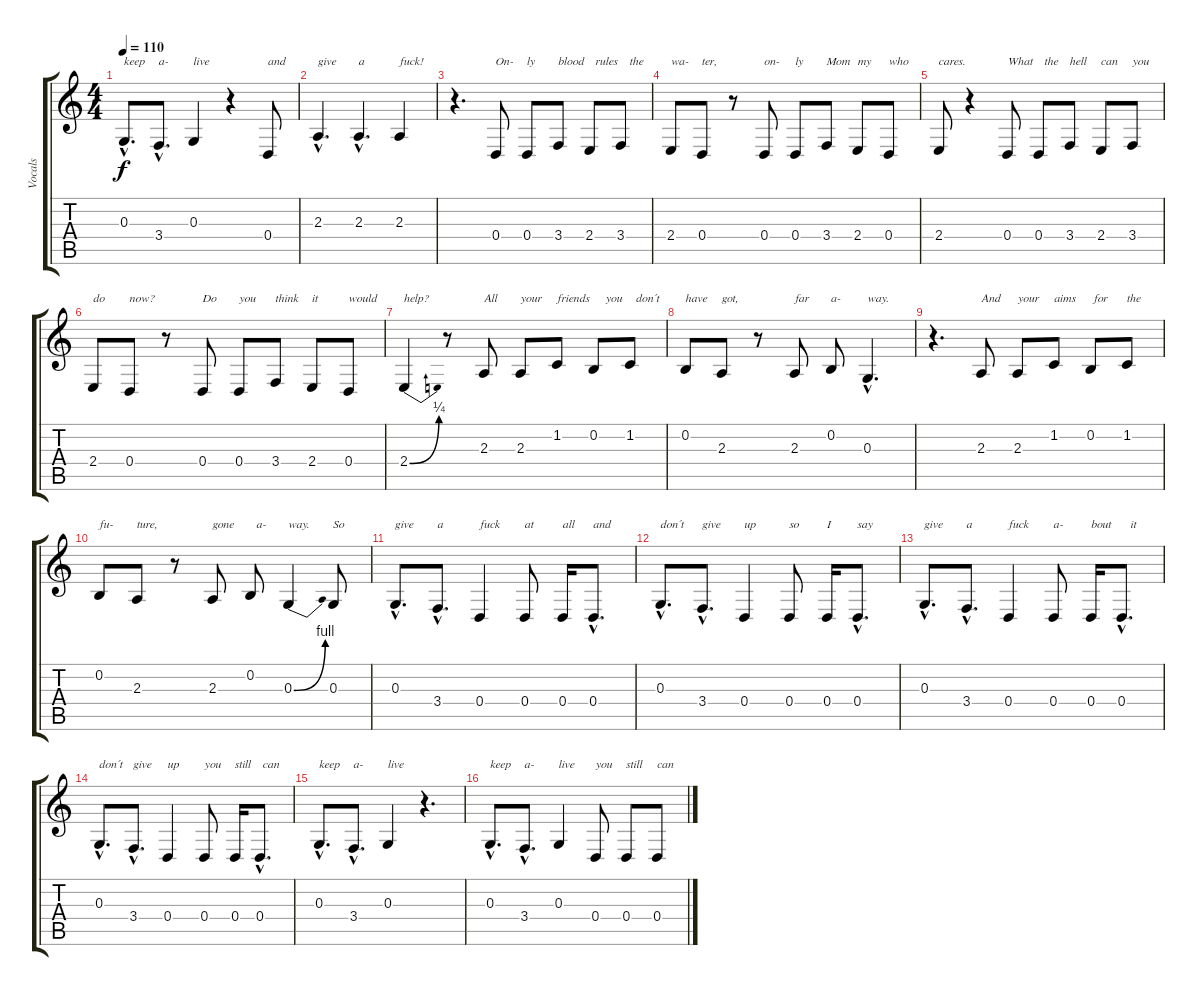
\track ("Vocals" "Vocals") {instrument lead6voice}
\staff {score tabs}
\tuning (E4 B3 G3 D3 A2 D2) {hide}
\ts (4 4)
\tempo 110
\clef g2
\ks c
0.3{hac}.8{d txt "keep" dy f} 3.4{hac}.8{d txt "a-"} 0.3.4{txt "live"} r.4 0.4.8{txt "and"} |
2.3{hac}.4{d txt "give"} 2.3{hac}.4{d txt "a"} 2.3.4{txt "fuck!"} |
r.4{d} 0.4.8{txt "On-"} 0.4.8{txt "ly"} 3.4.8{txt "blood"} 2.4.8{txt "  rules"} 3.4.8{txt "   the"} |
2.4.8{txt "wa-"} 0.4.8{txt "ter,"} r.8 0.4.8{txt "on-"} 0.4.8{txt "ly"} 3.4.8{txt "Mom"} 2.4.8{txt "my"} 0.4.8{txt "who"} |
2.4.8{txt "cares."} r.4 0.4.8{txt "What"} 0.4.8{txt "  the"} 3.4.8{txt "hell"} 2.4.8{txt "can"} 3.4.8{txt "you"} |
2.4.8{txt "do"} 0.4.8{txt "now?"} r.8 0.4.8{txt "Do"} 0.4.8{txt "you"} 3.4.8{txt "think"} 2.4.8{txt "it"} 0.4.8{txt "would"} |
2.4{be (bend 0 0 60 1)}.4{txt "help?"} r.8 2.3.8{txt "All"} 2.3.8{txt "your"} 1.2.8{txt "friends"} 0.2.8{txt "    you"} 1.2.8{txt "  don´t"} |
0.2.8{txt "have"} 2.3.8{txt "got,"} r.8 2.3.8{txt "far"} 0.2.8{txt "a-"} 0.3{hac}.4{d txt "way."} |
r.4{d} 2.3.8{txt "And"} 2.3.8{txt "your"} 1.2.8{txt "aims"} 0.2.8{txt " for"} 1.2.8{txt "the"} |
0.2.8{txt "fu-"} 2.3.8{txt "ture,"} r.8 2.3.8{txt "gone"} 0.2.8{txt "  a-"} 0.3{be (bend 0 0 60 4)}.4{txt "way."} 0.3.8{txt "So"} |
0.3{hac}.8{d txt "give"} 3.4{hac}.8{d txt "a"} 0.4.4{txt "fuck"} 0.4.8{txt "at"} 0.4.16{txt "all"} 0.4{hac}.8{d txt "and"} |
0.3{hac}.8{d txt "don´t"} 3.4{hac}.8{d txt "give"} 0.4.4{txt "up"} 0.4.8{txt "so"} 0.4.16{txt "I"} 0.4{hac}.8{d txt "say"} |
0.3{hac}.8{d txt "give"} 3.4{hac}.8{d txt "a"} 0.4.4{txt "fuck"} 0.4.8{txt "a-"} 0.4.16{txt "bout"} 0.4{hac}.8{d txt "   it"} |
0.3{hac}.8{d txt "don´t "} 3.4{hac}.8{d txt "give"} 0.4.4{txt "up"} 0.4.8{txt "you"} 0.4.16{txt "still"} 0.4{hac}.8{d txt " can"} |
0.3{hac}.8{d txt "keep"} 3.4{hac}.8{d txt "a-"} 0.3.4{txt "live"} r.4{d} |
0.3{hac}.8{d txt "keep"} 3.4{hac}.8{d txt "a-"} 0.3.4{txt "live"} 0.4.8{txt "you"} 0.4.8{txt "still"} 0.4.8{txt "can"}
